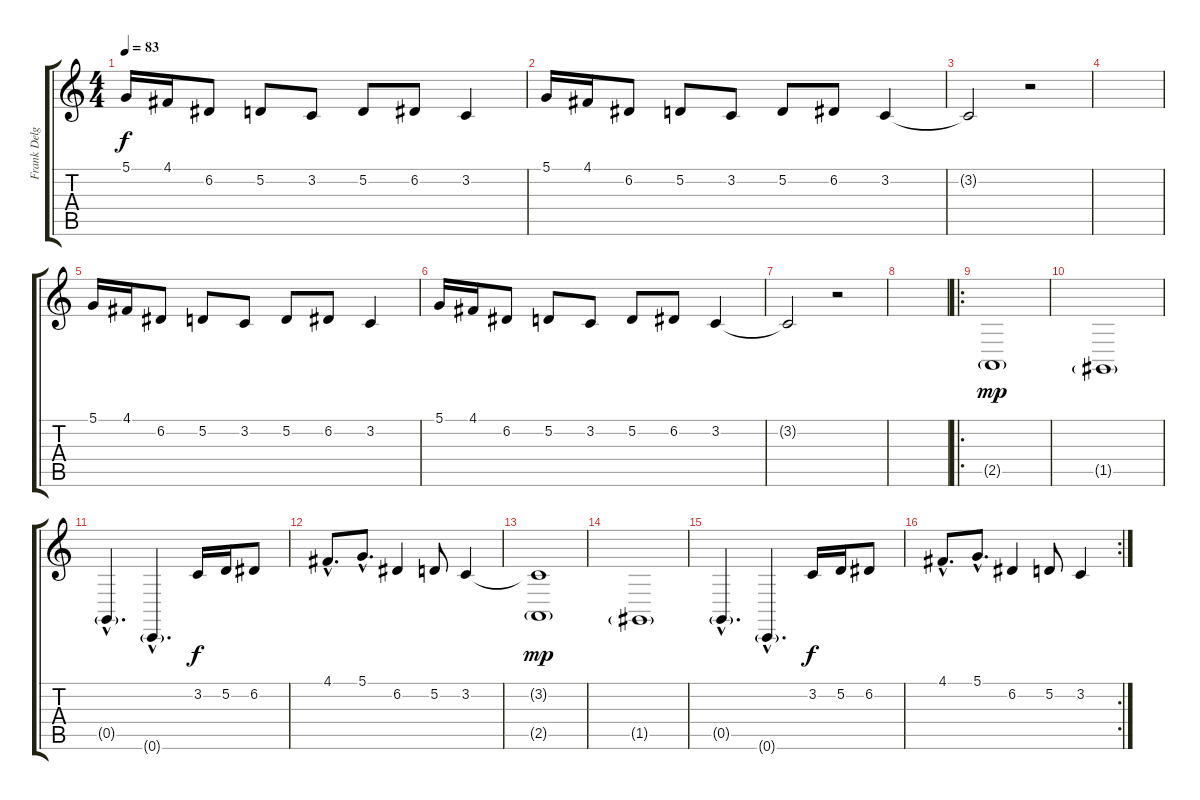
\track ("Frank Delgado" "Frank Delg") {instrument sitar}
\staff {score tabs}
\tuning (D4 A3 F3 C3 G2 C2) {hide}
\ts (4 4)
\tempo 83
\clef g2
\ks c
5.1.16{dy f} 4.1.16 6.2.8 5.2.8 3.2.8 5.2.8 6.2.8 3.2.4 |
5.1.16 4.1.16 6.2.8 5.2.8 3.2.8 5.2.8 6.2.8 3.2.4 |
3.2{t}.2 r.2 |
|
5.1.16 4.1.16 6.2.8 5.2.8 3.2.8 5.2.8 6.2.8 3.2.4 |
5.1.16 4.1.16 6.2.8 5.2.8 3.2.8 5.2.8 6.2.8 3.2.4 |
3.2{t}.2 r.2 |
|
\ro
2.5{g}.1{dy mp} |
1.5{g}.1 |
0.5{g hac}.4{d} 0.6{g hac}.4{d} 3.2.16{dy f} 5.2.16 6.2.8 |
4.1{hac}.8{d} 5.1{hac}.8{d} 6.2.4 5.2.8 3.2.4 |
(3.2{t} 2.5{g}).1{dy mp} |
1.5{g}.1 |
0.5{g hac}.4{d} 0.6{g hac}.4{d} 3.2.16{dy f} 5.2.16 6.2.8 |
\rc 2
4.1{hac}.8{d} 5.1{hac}.8{d} 6.2.4 5.2.8 3.2.4
